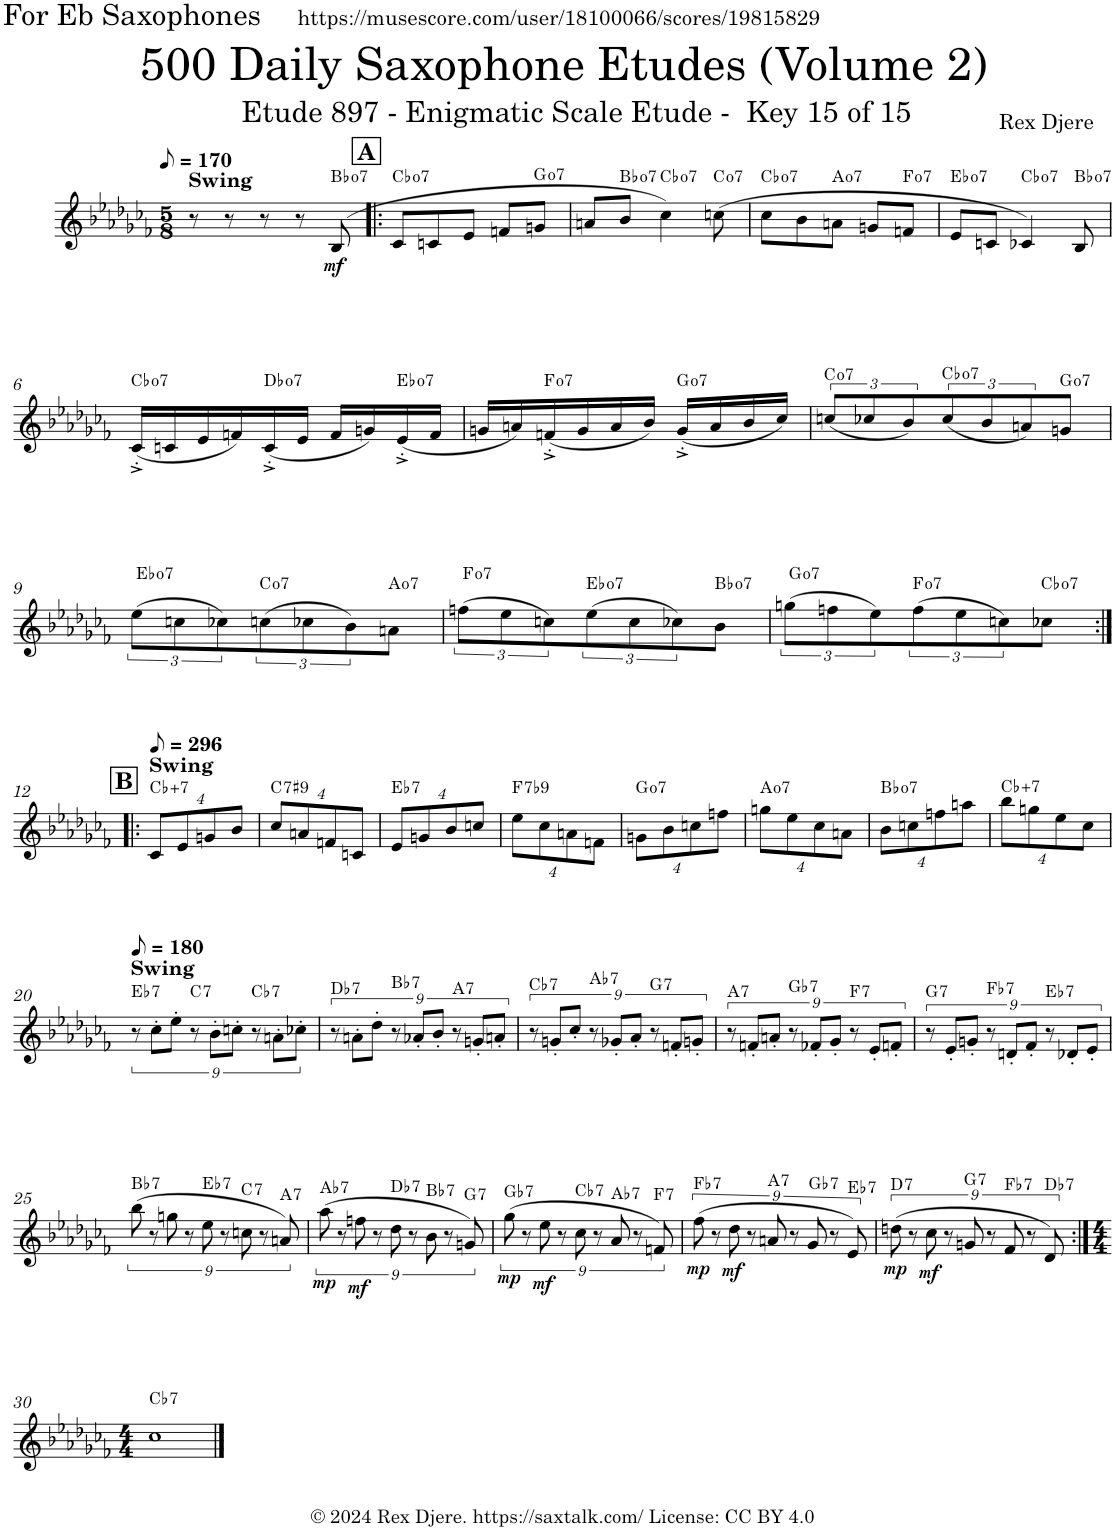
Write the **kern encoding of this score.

**kern	**dynam	**harte
*part1	*part1	*part1
*staff1	*staff1	*
*I"Alto Saxophone	*	*
*I'A. Sax.	*	*
*clefG2	*	*
*Trd5c9	*	*
*k[b-e-a-d-g-c-f-]	*	*
*M5/8	*	*
*MM85	*	*
=1	=1	=1
!LO:TX:a:B:t=Swing	!	!
8r	.	.
8r	.	.
8r	.	.
8r	.	.
!	!LO:DY:b	!LO:H:kt=7
(8B-/	mf	Bb:dim7
!!LO:REH:place=s1:a:B:cj:fs=14:t=A
=2!|:	=2!|:	=2!|:
!	!	!LO:H:kt=7
8c-/L	.	Cb:dim7
8cn/	.	.
8e-/J	.	.
8fn/L	.	.
!	!	!LO:H:kt=7
8gn/J	.	G:dim7
=3	=3	=3
8an/L	.	.
!	!	!LO:H:kt=7
8b-/J	.	Bb:dim7
!	!	!LO:H:kt=7
4cc-\)	.	Cb:dim7
!	!	!LO:H:kt=7
(8ccn\	.	C:dim7
=4	=4	=4
!	!	!LO:H:kt=7
8cc-\L	.	Cb:dim7
8b-\	.	.
!	!	!LO:H:kt=7
8an\J	.	A:dim7
8gn/L	.	.
!	!	!LO:H:kt=7
8fn/J	.	F:dim7
=5	=5	=5
!	!	!LO:H:kt=7
8e-/L	.	Eb:dim7
8cn/J	.	.
!	!	!LO:H:kt=7
4c-X/)	.	Cb:dim7
!	!	!LO:H:kt=7
8B-/	.	Bb:dim7
!!LO:LB:g=z
=6	=6	=6
!	!	!LO:H:kt=7
(16c-^'/LL	.	Cb:dim7
16cn/	.	.
16e-/	.	.
16fn/)	.	.
!	!	!LO:H:kt=7
(16c^'/	.	Db:dim7
16e-/JJ	.	.
16f/LL	.	.
16gn/)	.	.
!	!	!LO:H:kt=7
(16e-^'/	.	Eb:dim7
16f/JJ	.	.
=7	=7	=7
16gn/LL	.	.
16an/)	.	.
!	!	!LO:H:kt=7
(16fn^'/	.	F:dim7
16g/	.	.
16a/	.	.
16b-/JJ)	.	.
!	!	!LO:H:kt=7
(16g^'/LL	.	G:dim7
16a/	.	.
16b-/	.	.
16cc-/JJ)	.	.
=8	=8	=8
!	!	!LO:H:kt=7
(12ccn/L	.	C:dim7
12cc-X/	.	.
12b-/)	.	.
!	!	!LO:H:kt=7
(12cc-/	.	Cb:dim7
12b-/	.	.
12an/)	.	.
!	!	!LO:H:kt=7
8gn/J	.	G:dim7
!!LO:LB:g=z
=9	=9	=9
!	!	!LO:H:kt=7
(12ee-\L	.	Eb:dim7
12ccn\	.	.
12cc-X\)	.	.
!	!	!LO:H:kt=7
(12ccn\	.	C:dim7
12cc-X\	.	.
12b-\)	.	.
!	!	!LO:H:kt=7
8an\J	.	A:dim7
=10	=10	=10
!	!	!LO:H:kt=7
(12ffn\L	.	F:dim7
12ee-\	.	.
12ccn\)	.	.
!	!	!LO:H:kt=7
(12ee-\	.	Eb:dim7
12cc\	.	.
12cc-X\)	.	.
!	!	!LO:H:kt=7
8b-\J	.	Bb:dim7
=11	=11	=11
!	!	!LO:H:kt=7
(12ggn\L	.	G:dim7
12ffn\	.	.
12ee-\)	.	.
!	!	!LO:H:kt=7
(12ff\	.	F:dim7
12ee-\	.	.
12ccn\)	.	.
!	!	!LO:H:kt=7
8cc-X\J	.	Cb:dim7
!!LO:LB:g=z
=12:|!|:	=12:|!|:	=12:|!|:
!!LO:REH:place=s1:a:B:cj:fs=14:t=B
*Xbrackettup	*	*
*MM148	*	*
!LO:TX:a:B:t=Swing	!	!LO:H:kt=7
32%5c-/L	.	Cb:aug(b7)
32%5e-/	.	.
32%5gn/	.	.
32%5b-/J	.	.
=13	=13	=13
!	!	!LO:H:kt=7
32%5cc-/L	.	C:7(#9)
32%5an/	.	.
32%5fn/	.	.
32%5cn/J	.	.
=14	=14	=14
!	!	!LO:H:kt=7
32%5e-/L	.	Eb:7
32%5gn/	.	.
32%5b-/	.	.
32%5ccn/J	.	.
=15	=15	=15
!	!	!LO:H:kt=7
32%5ee-\L	.	F:7(b9)
32%5cc-\	.	.
32%5an\	.	.
32%5fn\J	.	.
=16	=16	=16
!	!	!LO:H:kt=7
32%5gn\L	.	G:dim7
32%5b-\	.	.
32%5ccn\	.	.
32%5ffn\J	.	.
=17	=17	=17
!	!	!LO:H:kt=7
32%5ggn\L	.	A:dim7
32%5ee-\	.	.
32%5cc-\	.	.
32%5an\J	.	.
=18	=18	=18
!	!	!LO:H:kt=7
32%5b-\L	.	Bb:dim7
32%5ccn\	.	.
32%5ffn\	.	.
32%5aan\J	.	.
=19	=19	=19
!	!	!LO:H:kt=7
32%5bb-\L	.	Cb:aug(b7)
32%5ggn\	.	.
32%5ee-\	.	.
32%5cc-\J	.	.
!!LO:LB:g=z
=20	=20	=20
*brackettup	*	*
*MM90	*	*
!LO:TX:a:B:t=Swing	!	!LO:H:kt=7
72%5r	.	Eb:7
72%5cc-'\L	.	.
72%5ee-'\J	.	.
!	!	!LO:H:kt=7
72%5r	.	C:7
72%5b-'\L	.	.
72%5ccn'\J	.	.
!	!	!LO:H:kt=7
72%5r	.	Cb:7
72%5an'\L	.	.
72%5cc-X'\J	.	.
=21	=21	=21
!	!	!LO:H:kt=7
72%5r	.	Db:7
72%5an'\L	.	.
72%5dd-'\J	.	.
!	!	!LO:H:kt=7
72%5r	.	Bb:7
72%5a-X'/L	.	.
72%5b-'/J	.	.
!	!	!LO:H:kt=7
72%5r	.	A:7
72%5gn'/L	.	.
72%5an'/J	.	.
=22	=22	=22
!	!	!LO:H:kt=7
72%5r	.	Cb:7
72%5gn'/L	.	.
72%5cc-'/J	.	.
!	!	!LO:H:kt=7
72%5r	.	Ab:7
72%5g-X'/L	.	.
72%5a-'/J	.	.
!	!	!LO:H:kt=7
72%5r	.	G:7
72%5fn'/L	.	.
72%5gn'/J	.	.
=23	=23	=23
!	!	!LO:H:kt=7
72%5r	.	A:7
72%5fn'/L	.	.
72%5an'/J	.	.
!	!	!LO:H:kt=7
72%5r	.	Gb:7
72%5f-X'/L	.	.
72%5g-'/J	.	.
!	!	!LO:H:kt=7
72%5r	.	F:7
72%5e-'/L	.	.
72%5fn'/J	.	.
=24	=24	=24
!	!	!LO:H:kt=7
72%5r	.	G:7
72%5e-'/L	.	.
72%5gn'/J	.	.
!	!	!LO:H:kt=7
72%5r	.	Fb:7
72%5dn'/L	.	.
72%5f-'/J	.	.
!	!	!LO:H:kt=7
72%5r	.	Eb:7
72%5d-X'/L	.	.
72%5e-'/J	.	.
!!LO:LB:g=z
=25	=25	=25
!	!	!LO:H:kt=7
(72%5bb-\	.	Bb:7
72%5r	.	.
72%5ggn\	.	.
72%5r	.	.
!	!	!LO:H:kt=7
72%5ee-\	.	Eb:7
72%5r	.	.
!	!	!LO:H:kt=7
72%5ccn\	.	C:7
72%5r	.	.
!	!	!LO:H:kt=7
72%5an/)	.	A:7
=26	=26	=26
!	!LO:DY:b	!LO:H:kt=7
(72%5aa-\	mp	Ab:7
72%5r	.	.
!	!LO:DY:b	!
72%5ffn\	mf	.
72%5r	.	.
!	!	!LO:H:kt=7
72%5dd-\	.	Db:7
72%5r	.	.
!	!	!LO:H:kt=7
72%5b-\	.	Bb:7
72%5r	.	.
!	!	!LO:H:kt=7
72%5gn/)	.	G:7
=27	=27	=27
!	!LO:DY:b	!LO:H:kt=7
(72%5gg-\	mp	Gb:7
72%5r	.	.
!	!LO:DY:b	!
72%5ee-\	mf	.
72%5r	.	.
!	!	!LO:H:kt=7
72%5cc-\	.	Cb:7
72%5r	.	.
!	!	!LO:H:kt=7
72%5a-/	.	Ab:7
72%5r	.	.
!	!	!LO:H:kt=7
72%5fn/)	.	F:7
=28	=28	=28
!	!LO:DY:b	!LO:H:kt=7
(72%5ff-\	mp	Fb:7
72%5r	.	.
!	!LO:DY:b	!
72%5dd-\	mf	.
72%5r	.	.
!	!	!LO:H:kt=7
72%5an/	.	A:7
72%5r	.	.
!	!	!LO:H:kt=7
72%5g-/	.	Gb:7
72%5r	.	.
!	!	!LO:H:kt=7
72%5e-/)	.	Eb:7
=29	=29	=29
!	!LO:DY:b	!LO:H:kt=7
(72%5ddn\	mp	D:7
72%5r	.	.
!	!LO:DY:b	!
72%5cc-\	mf	.
72%5r	.	.
!	!	!LO:H:kt=7
72%5gn/	.	G:7
72%5r	.	.
!	!	!LO:H:kt=7
72%5f-/	.	Fb:7
72%5r	.	.
!	!	!LO:H:kt=7
72%5d-/)	.	Db:7
!!LO:LB:g=z
=30:|!	=30:|!	=30:|!
*M4/4	*	*
!	!	!LO:H:kt=7
1cc-	.	Cb:7
==	==	==
*-	*-	*-
